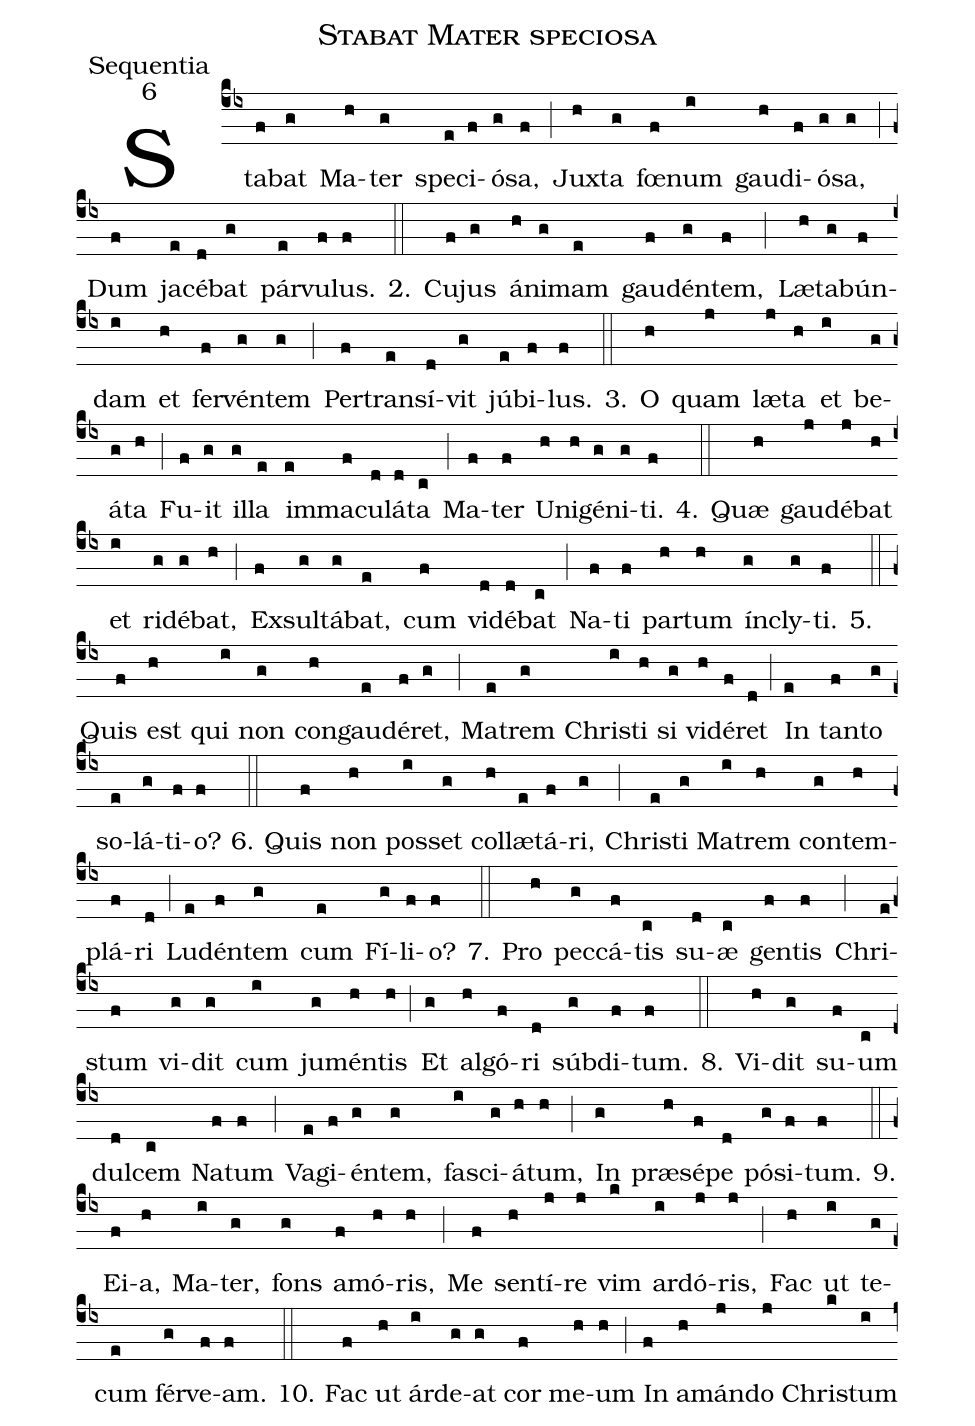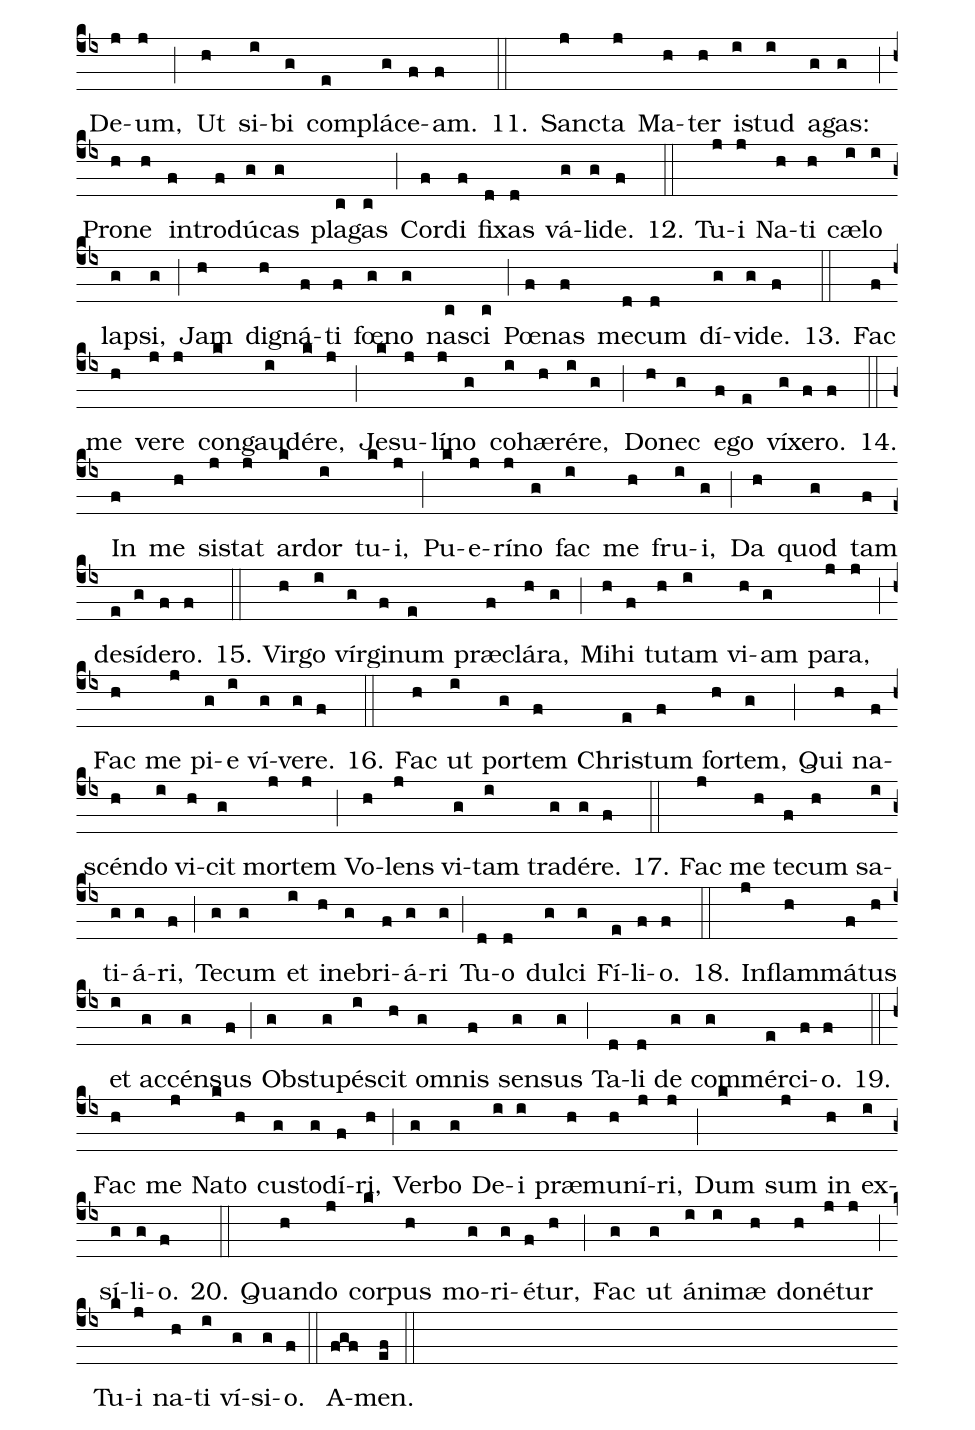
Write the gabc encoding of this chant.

name:Stabat Mater speciosa;
office-part:Sequentia;
mode:6;
%%
(cb4) Sta(f)bat(g) Ma(h)ter(g) spe(e)ci(f)ó(g)sa,(f) (;) Jux(h)ta(g) fœ(f)num(i) gau(h)di(f)ó(g)sa,(g) (;) Dum(f) ja(e)cé(d)bat(g) pár(e)vu(f)lus.(f) 2.(::) Cu(f)jus(g) á(h)ni(g)mam(e) gau(f)dén(g)tem,(f) (;) Læ(h)ta(g)bún(f)dam(i) et(h) fer(f)vén(g)tem(g) (;) Per(f)tran(e)sí(d)vit(g) jú(e)bi(f)lus.(f) 3.(::) O(h) quam(j) læ(j)ta(h) et(i) be(g)á(g)ta(h) (;) Fu(f)it(g) il(g)la(e) im(e)ma(f)cu(d)lá(d)ta(c) (;) Ma(f)ter(f) U(h)ni(h)gé(g)ni(g)ti.(f) 4.(::) Quæ(h) gau(j)dé(j)bat(h) et(i) ri(g)dé(g)bat,(h) (;) Ex(f)sul(g)tá(g)bat,(e) cum(f) vi(d)dé(d)bat(c) (;) Na(f)ti(f) par(h)tum(h) ín(g)cly(g)ti.(f) 5.(::) Quis(f) est(h) qui(i) non(g) con(h)gau(e)dé(f)ret,(g) (;) Ma(e)trem(g) Chri(i)sti(h) si(g) vi(h)dé(f)ret(d) (;) In(e) tan(f)to(g) so(e)lá(g)ti(f)o?(f) 6.(::) Quis(f) non(h) pos(i)set(g) col(h)læ(e)tá(f)ri,(g) (;) Chri(e)sti(g) Ma(i)trem(h) con(g)tem(h)plá(f)ri(d) (;) Lu(e)dén(f)tem(g) cum(e) Fí(g)li(f)o?(f) 7.(::) Pro(h) pec(g)cá(f)tis(c) su(d)æ(c) gen(f)tis(f) (;) Chri(e)stum(f) vi(g)dit(g) cum(i) ju(g)mén(h)tis(h) (;) Et(g) al(h)gó(f)ri(d) súb(g)di(f)tum.(f) 8.(::) Vi(h)dit(g) su(f)um(c) dul(d)cem(c) Na(f)tum(f) (;) Va(e)gi(f)én(g)tem,(g) fa(i)sci(g)á(h)tum,(h) (;) In(g) præ(h)sé(f)pe(d) pó(g)si(f)tum.(f) 9.(::) Ei(f)a,(h) Ma(i)ter,(g) fons(g) a(f)mó(h)ris,(h) (;) Me(f) sen(h)tí(j)re(j) vim(k) ar(i)dó(j)ris,(j) (;) Fac(h) ut(i) te(g)cum(e) fér(g)ve(f)am.(f) 10.(::) Fac(f) ut(h) ár(i)de(g)at(g) cor(f) me(h)um(h) (;) In(f) a(h)mán(j)do(j) Chri(k)stum(i) De(j)um,(j) (;) Ut(h) si(i)bi(g) com(e)plá(g)ce(f)am.(f) 11.(::) San(j)cta(j) Ma(h)ter(h) i(i)stud(i) a(g)gas:(g) (;) Pro(h)ne(h) in(f)tro(f)dú(g)cas(g) pla(c)gas(c) (;) Cor(f)di(f) fi(d)xas(d) vá(g)li(g)de.(f) 12.(::) Tu(j)i(j) Na(h)ti(h) cæ(i)lo(i) la(g)psi,(g) (;) Jam(h) di(h)gná(f)ti(f) fœ(g)no(g) na(c)sci(c) (;) Pœ(f)nas(f) me(d)cum(d) dí(g)vi(g)de.(f) 13.(::) Fac(f) me(h) ve(j)re(j) con(k)gau(i)dé(k)re,(j) (;) Je(k)su(j)lí(j)no(g) co(i)hæ(h)ré(i)re,(g) (;) Do(h)nec(g) e(f)go(e) ví(g)xe(f)ro.(f) 14.(::) In(f) me(h) si(j)stat(j) ar(k)dor(i) tu(k)i,(j) (;) Pu(k)e(j)rí(j)no(g) fac(i) me(h) fru(i)i,(g) (;) Da(h) quod(g) tam(f) de(e)sí(g)de(f)ro.(f) 15.(::) Vir(h)go(i) vír(g)gi(f)num(e) præ(f)clá(h)ra,(g) (;) Mi(h)hi(f) tu(h)tam(i) vi(h)am(g) pa(j)ra,(j) (;) Fac(h) me(j) pi(g)e(i) ví(g)ve(g)re.(f) 16.(::) Fac(h) ut(i) por(g)tem(f) Chri(e)stum(f) for(h)tem,(g) (;) Qui(h) na(f)scén(h)do(i) vi(h)cit(g) mor(j)tem(j) (;) Vo(h)lens(j) vi(g)tam(i) tra(g)dé(g)re.(f) 17.(::) Fac(j) me(h) te(f)cum(h) sa(i)ti(g)á(g)ri,(f) (;) Te(g)cum(g) et(i) in(h)e(g)bri(f)á(g)ri(g) (;) Tu(d)o(d) dul(g)ci(g) Fí(e)li(f)o.(f) 18.(::) In(j)flam(h)má(f)tus(h) et(i) ac(g)cén(g)sus(f) (;) Ob(g)stu(g)pé(i)scit(h) o(g)mnis(f) sen(g)sus(g) (;) Ta(d)li(d) de(g) com(g)mér(e)ci(f)o.(f) 19.(::) Fac(h) me(j) Na(k)to(h) cu(g)sto(g)dí(f)ri,(h) (;) Ver(g)bo(g) De(i)i(i) præ(h)mu(h)ní(j)ri,(j) (;) Dum(k) sum(j) in(h) ex(i)sí(g)li(g)o.(f) 20.(::) Quan(h)do(j) cor(k)pus(h) mo(g)ri(g)é(f)tur,(h) (;) Fac(g) ut(g) á(i)ni(i)mæ(h) do(h)né(j)tur(j) (;) Tu(k)i(j) na(h)ti(i) ví(g)si(g)o.(f) (::) A(fgf)men.(ef) (::)
